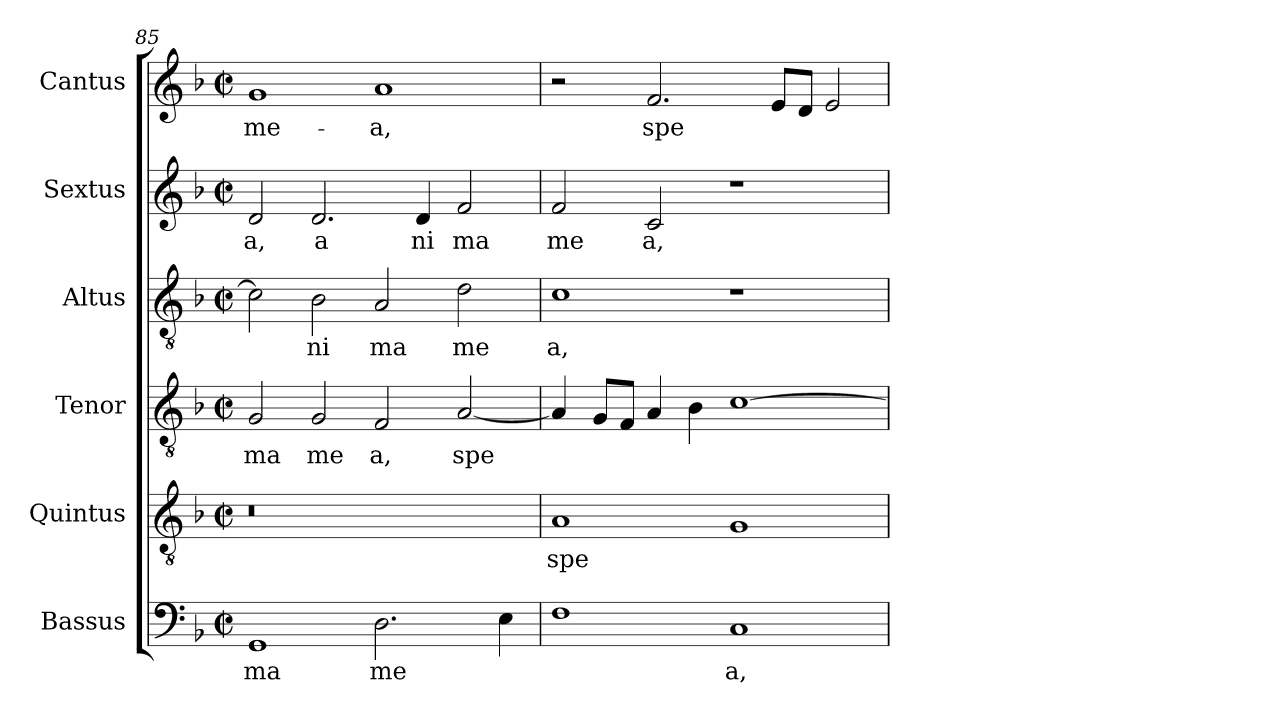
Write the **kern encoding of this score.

**kern	**text	**kern	**text	**kern	**text	**kern	**text	**kern	**text	**kern	**text
*part6	*part6	*part5	*part5	*part4	*part4	*part3	*part3	*part2	*part2	*part1	*part1
*staff6	*staff6	*staff5	*staff5	*staff4	*staff4	*staff3	*staff3	*staff2	*staff2	*staff1	*staff1
*I"Bassus	*	*I"Quintus	*	*I"Tenor	*	*I"Altus	*	*I"Sextus	*	*I"Cantus	*
*clefF4	*	*clefGv2	*	*clefGv2	*	*clefGv2	*	*clefG2	*	*clefG2	*
*k[b-]	*	*k[b-]	*	*k[b-]	*	*k[b-]	*	*k[b-]	*	*k[b-]	*
*F:	*	*F:	*	*F:	*	*F:	*	*F:	*	*F:	*
*M2/2	*	*M2/2	*	*M2/2	*	*M2/2	*	*M2/2	*	*M2/2	*
*met(c|)	*	*met(c|)	*	*met(c|)	*	*met(c|)	*	*met(c|)	*	*met(c|)	*
=85	=85	=85	=85	=85	=85	=85	=85	=85	=85	=85	=85
!	!LO:LY:b:cj	!	!	!	!LO:LY:b:cj	!	!	!	!LO:LY:b:cj	!	!LO:LY:b:cj
1GG	ma	0r	.	2G/	ma	2c\]	.	2d/	a,	1g	me-
!	!	!	!	!	!LO:LY:b:cj	!	!LO:LY:b:cj	!	!LO:LY:b:cj	!	!
.	.	.	.	2G/	me	2B-\	ni	2.d/	a	.	.
!	!LO:LY:b	!	!	!	!LO:LY:b:cj	!	!LO:LY:b:cj	!	!	!	!LO:LY:b:cj
2.D\	me	.	.	2F/	a,	2A/	ma	.	.	1a	-a,
!	!	!	!	!	!	!	!	!	!LO:LY:b:cj	!	!
.	.	.	.	.	.	.	.	4d/	ni	.	.
!	!	!	!	!	!LO:LY:b	!	!LO:LY:b:cj	!	!LO:LY:b:cj	!	!
.	.	.	.	[>2A/	spe	2d\	me	2f/	ma	.	.
4E\	.	.	.	.	.	.	.	.	.	.	.
!!LO:LB:g=z
=86	=86	=86	=86	=86	=86	=86	=86	=86	=86	=86	=86
!	!	!	!LO:LY:b:cj	!	!	!	!LO:LY:b:cj	!	!LO:LY:b:cj	!	!
1F	.	1A	spe	4A/]	.	1c	a,	2f/	me	2r	.
.	.	.	.	8G/L	.	.	.	.	.	.	.
.	.	.	.	8F/J	.	.	.	.	.	.	.
!	!	!	!	!	!	!	!	!	!LO:LY:b:cj	!	!LO:LY:b
.	.	.	.	4A/	.	.	.	2c/	a,	2.f/	spe
.	.	.	.	4B-\	.	.	.	.	.	.	.
!	!LO:LY:b:cj	!	!	!	!	!	!	!	!	!	!
1C	a,	1G	.	[>1c	.	1r	.	1r	.	.	.
.	.	.	.	.	.	.	.	.	.	8e/L	.
.	.	.	.	.	.	.	.	.	.	8d/J	.
.	.	.	.	.	.	.	.	.	.	2e/	.
=	=	=	=	=	=	=	=	=	=	=	=
*-	*-	*-	*-	*-	*-	*-	*-	*-	*-	*-	*-
